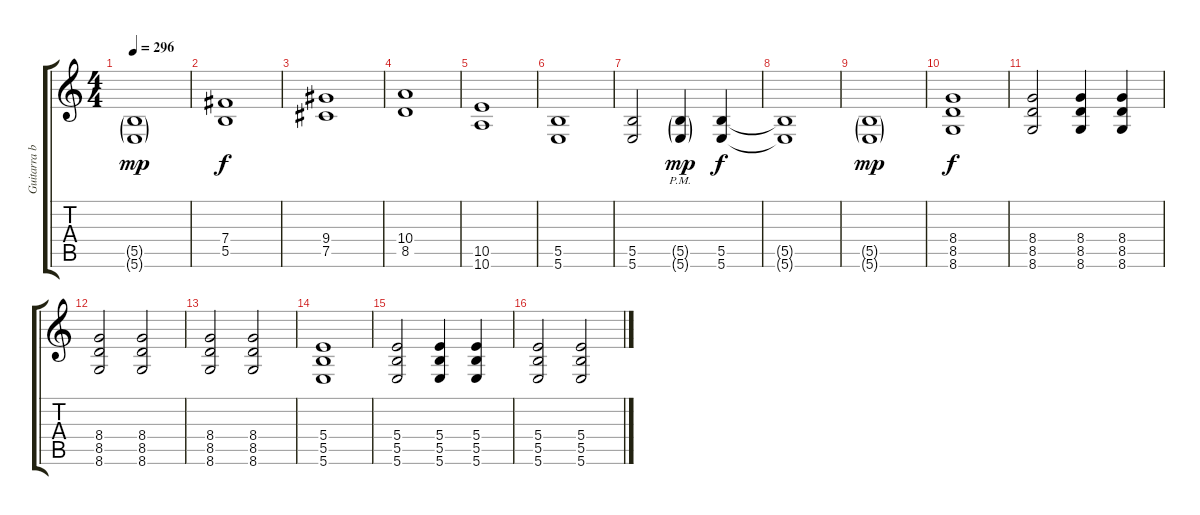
\track ("Guitarra base" "Guitarra b") {instrument distortionguitar}
\staff {score tabs}
\tuning (Db4 Ab3 E3 B2 Gb2 B1) {hide}
\ts (4 4)
\tempo 296
\clef g2
\ks c
(5.5{g} 5.6{g}).1{dy mp} |
(7.4 5.5).1{dy f} |
(9.4 7.5).1 |
(10.4 8.5).1 |
(10.5 10.6).1 |
(5.5 5.6).1 |
(5.5 5.6).2 (5.5{g pm} 5.6{g pm}).4{dy mp} (5.5 5.6).4{dy f} |
(5.5{t} 5.6{t}).1 |
(5.5{g} 5.6{g}).1{dy mp} |
(8.4 8.5 8.6).1{dy f} |
(8.4 8.5 8.6).2 (8.4 8.5 8.6).4 (8.4 8.5 8.6).4 |
(8.4 8.5 8.6).2 (8.4 8.5 8.6).2 |
(8.4 8.5 8.6).2 (8.4 8.5 8.6).2 |
(5.4 5.5 5.6).1 |
(5.4 5.5 5.6).2 (5.4 5.5 5.6).4 (5.4 5.5 5.6).4 |
(5.4 5.5 5.6).2 (5.4 5.5 5.6).2
